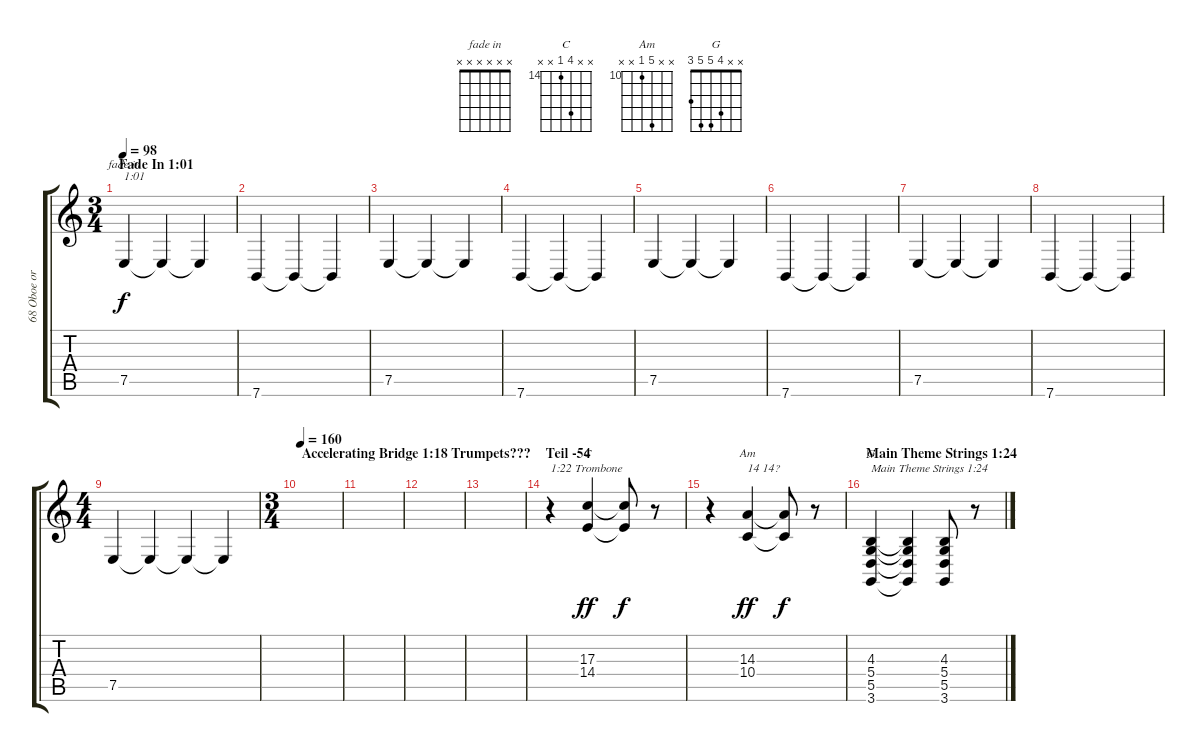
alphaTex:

\track ("68 Oboe or Klarinet / 57 Trombone" "68 Oboe or") {instrument oboe}
\staff {score tabs}
\tuning (E4 B3 G3 D3 A2 E2) {hide}
\chord ("fade in" x x x x x x)
\chord ("C" x x 17 14 x x) {firstfret 14}
\chord ("Am" x x 14 10 x x) {firstfret 10}
\chord ("G" x x 4 5 5 3)
\ts (3 4)
\section ("" "Fade In 1:01")
\tempo 98
\clef g2
\ks c
7.5.4{ch "fade in" txt "1:01" dy f volume 6} 7.5{t}.4 7.5{t}.4 |
7.6.4 7.6{t}.4 7.6{t}.4 |
7.5.4 7.5{t}.4 7.5{t}.4 |
7.6.4 7.6{t}.4 7.6{t}.4 |
7.5.4 7.5{t}.4 7.5{t}.4 |
7.6.4 7.6{t}.4 7.6{t}.4 |
7.5.4 7.5{t}.4 7.5{t}.4 |
7.6.4 7.6{t}.4 7.6{t}.4 |
\ts (4 4)
7.5.4{volume 3} 7.5{t}.4 7.5{t}.4 7.5{t}.4 |
\ts (3 4)
\section ("" "Accelerating Bridge 1:18 Trumpets???")
\tempo 160
|
|
|
|
\section ("" "Teil -54")
r.4{txt "1:22 Trombone" volume 8 instrument trombone} (17.3 14.4).4{ch "C" dy ff volume 14} (17.3{t} 14.4{t}).8{dy f} r.8 |
r.4{volume 8 instrument trombone} (14.3 10.4).4{ch "Am" txt "14 14?" dy ff volume 16} (14.3{t} 10.4{t}).8{dy f} r.8 |
\section ("" "Main Theme Strings 1:24")
(4.3 5.4 5.5 3.6).4{ch "G" txt "Main Theme Strings 1:24"} (4.3{t} 5.4{t} 5.5{t} 3.6{t}).4 (4.3 5.4 5.5 3.6).8 r.8
